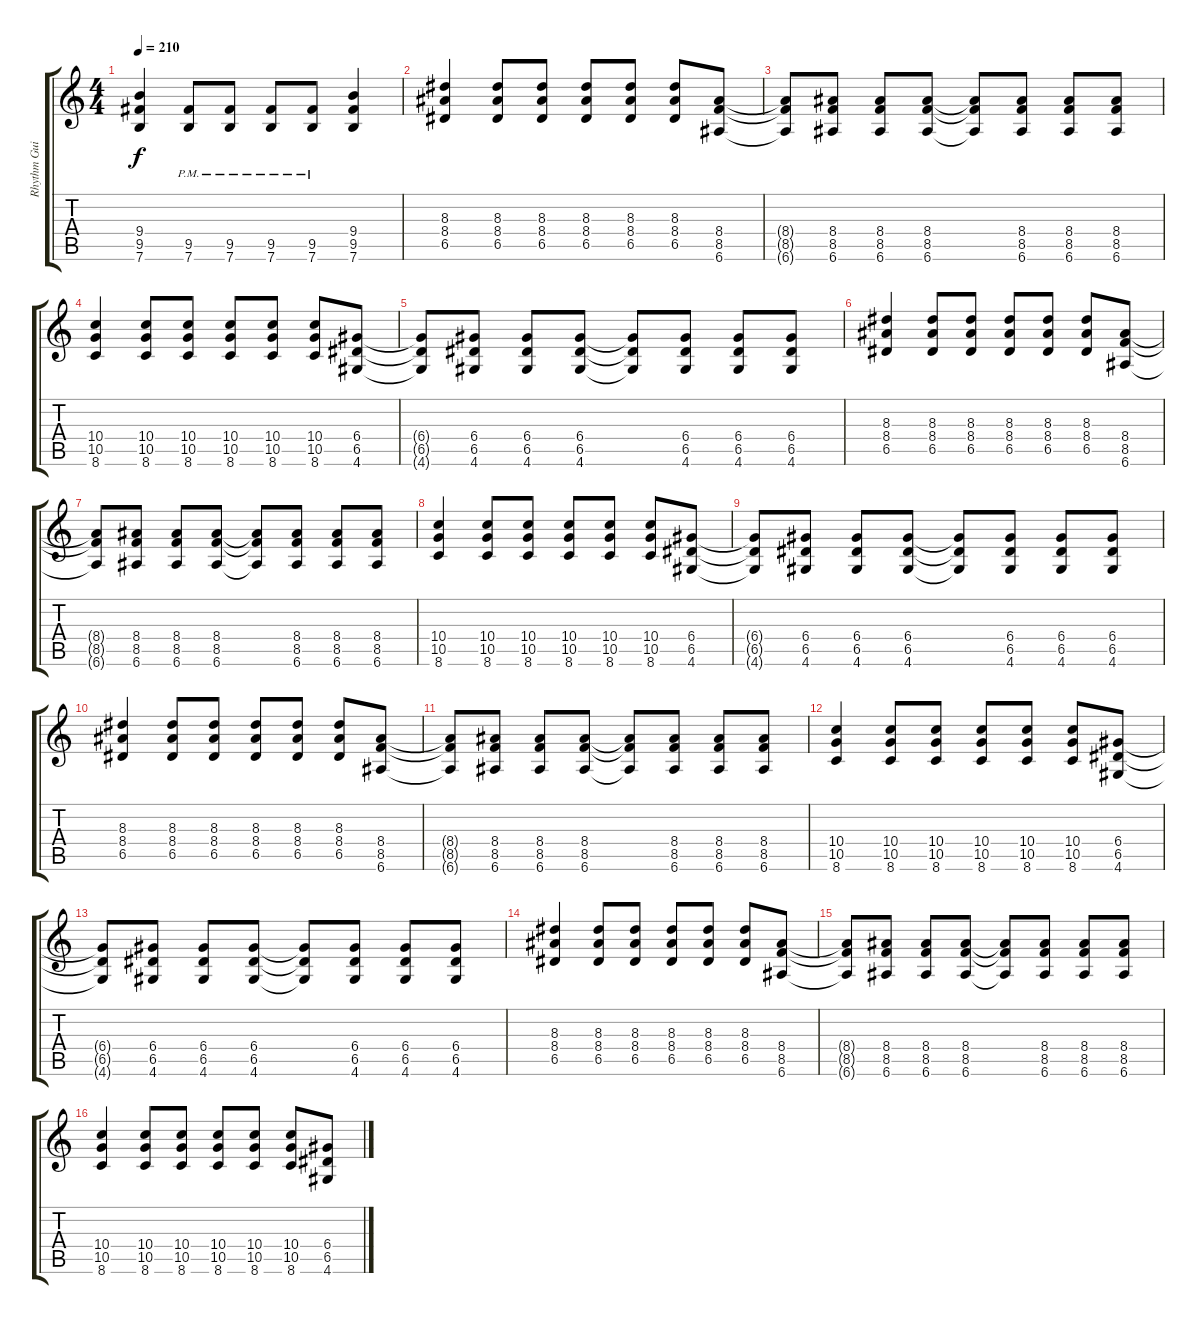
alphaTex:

\track ("Rhythm Guitar  " "Rhythm Gui") {instrument overdrivenguitar}
\staff {score tabs}
\tuning (E4 B3 G3 D3 A2 E2) {hide}
\ts (4 4)
\tempo 210
\clef g2
\ks c
(9.4 9.5 7.6).4{dy f} (9.5{pm} 7.6{pm}).8 (9.5{pm} 7.6{pm}).8 (9.5{pm} 7.6{pm}).8 (9.5{pm} 7.6{pm}).8 (9.4 9.5 7.6).4 |
(8.3 8.4 6.5).4 (8.3 8.4 6.5).8 (8.3 8.4 6.5).8 (8.3 8.4 6.5).8 (8.3 8.4 6.5).8 (8.3 8.4 6.5).8 (8.4 8.5 6.6).8 |
(8.4{t} 8.5{t} 6.6{t}).8 (8.4 8.5 6.6).8 (8.4 8.5 6.6).8 (8.4 8.5 6.6).8 (8.4{t} 8.5{t} 6.6{t}).8 (8.4 8.5 6.6).8 (8.4 8.5 6.6).8 (8.4 8.5 6.6).8 |
(10.4 10.5 8.6).4 (10.4 10.5 8.6).8 (10.4 10.5 8.6).8 (10.4 10.5 8.6).8 (10.4 10.5 8.6).8 (10.4 10.5 8.6).8 (6.4 6.5 4.6).8 |
(6.4{t} 6.5{t} 4.6{t}).8 (6.4 6.5 4.6).8 (6.4 6.5 4.6).8 (6.4 6.5 4.6).8 (6.4{t} 6.5{t} 4.6{t}).8 (6.4 6.5 4.6).8 (6.4 6.5 4.6).8 (6.4 6.5 4.6).8 |
(8.3 8.4 6.5).4 (8.3 8.4 6.5).8 (8.3 8.4 6.5).8 (8.3 8.4 6.5).8 (8.3 8.4 6.5).8 (8.3 8.4 6.5).8 (8.4 8.5 6.6).8 |
(8.4{t} 8.5{t} 6.6{t}).8 (8.4 8.5 6.6).8 (8.4 8.5 6.6).8 (8.4 8.5 6.6).8 (8.4{t} 8.5{t} 6.6{t}).8 (8.4 8.5 6.6).8 (8.4 8.5 6.6).8 (8.4 8.5 6.6).8 |
(10.4 10.5 8.6).4 (10.4 10.5 8.6).8 (10.4 10.5 8.6).8 (10.4 10.5 8.6).8 (10.4 10.5 8.6).8 (10.4 10.5 8.6).8 (6.4 6.5 4.6).8 |
(6.4{t} 6.5{t} 4.6{t}).8 (6.4 6.5 4.6).8 (6.4 6.5 4.6).8 (6.4 6.5 4.6).8 (6.4{t} 6.5{t} 4.6{t}).8 (6.4 6.5 4.6).8 (6.4 6.5 4.6).8 (6.4 6.5 4.6).8 |
(8.3 8.4 6.5).4 (8.3 8.4 6.5).8 (8.3 8.4 6.5).8 (8.3 8.4 6.5).8 (8.3 8.4 6.5).8 (8.3 8.4 6.5).8 (8.4 8.5 6.6).8 |
(8.4{t} 8.5{t} 6.6{t}).8 (8.4 8.5 6.6).8 (8.4 8.5 6.6).8 (8.4 8.5 6.6).8 (8.4{t} 8.5{t} 6.6{t}).8 (8.4 8.5 6.6).8 (8.4 8.5 6.6).8 (8.4 8.5 6.6).8 |
(10.4 10.5 8.6).4 (10.4 10.5 8.6).8 (10.4 10.5 8.6).8 (10.4 10.5 8.6).8 (10.4 10.5 8.6).8 (10.4 10.5 8.6).8 (6.4 6.5 4.6).8 |
(6.4{t} 6.5{t} 4.6{t}).8 (6.4 6.5 4.6).8 (6.4 6.5 4.6).8 (6.4 6.5 4.6).8 (6.4{t} 6.5{t} 4.6{t}).8 (6.4 6.5 4.6).8 (6.4 6.5 4.6).8 (6.4 6.5 4.6).8 |
(8.3 8.4 6.5).4 (8.3 8.4 6.5).8 (8.3 8.4 6.5).8 (8.3 8.4 6.5).8 (8.3 8.4 6.5).8 (8.3 8.4 6.5).8 (8.4 8.5 6.6).8 |
(8.4{t} 8.5{t} 6.6{t}).8 (8.4 8.5 6.6).8 (8.4 8.5 6.6).8 (8.4 8.5 6.6).8 (8.4{t} 8.5{t} 6.6{t}).8 (8.4 8.5 6.6).8 (8.4 8.5 6.6).8 (8.4 8.5 6.6).8 |
(10.4 10.5 8.6).4 (10.4 10.5 8.6).8 (10.4 10.5 8.6).8 (10.4 10.5 8.6).8 (10.4 10.5 8.6).8 (10.4 10.5 8.6).8 (6.4 6.5 4.6).8
